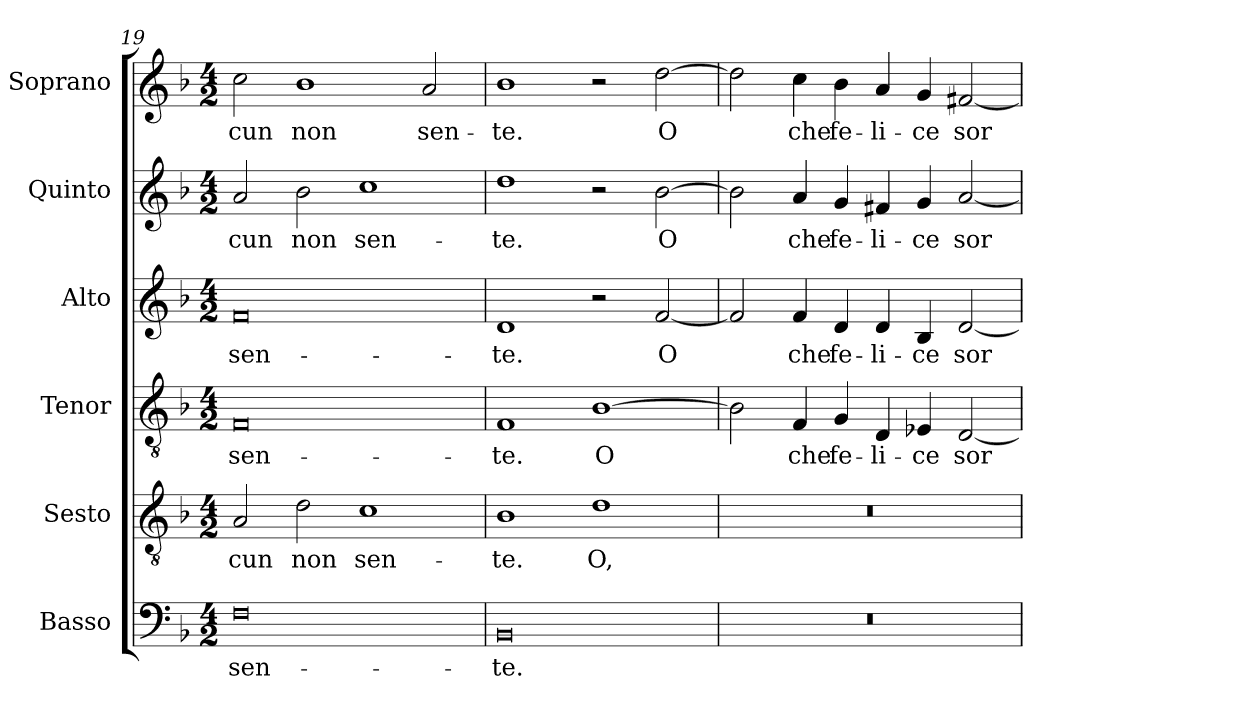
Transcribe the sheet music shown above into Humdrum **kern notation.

**kern	**text	**kern	**text	**kern	**text	**kern	**text	**kern	**text	**kern	**text
*part6	*part6	*part5	*part5	*part4	*part4	*part3	*part3	*part2	*part2	*part1	*part1
*staff6	*staff6	*staff5	*staff5	*staff4	*staff4	*staff3	*staff3	*staff2	*staff2	*staff1	*staff1
*I"Basso	*	*I"Sesto	*	*I"Tenor	*	*I"Alto	*	*I"Quinto	*	*I"Soprano	*
*	*	*I'T.	*	*I'T.	*	*I'A.	*	*	*	*I'Sop.	*
*clefF4	*	*clefGv2	*	*clefGv2	*	*clefG2	*	*clefG2	*	*clefG2	*
*	*	*ITrd7c12	*	*ITrd7c12	*	*	*	*	*	*	*
*k[b-]	*	*k[b-]	*	*k[b-]	*	*k[b-]	*	*k[b-]	*	*k[b-]	*
*F:	*	*F:	*	*F:	*	*F:	*	*F:	*	*F:	*
*M4/2	*	*M4/2	*	*M4/2	*	*M4/2	*	*M4/2	*	*M4/2	*
=19	=19	=19	=19	=19	=19	=19	=19	=19	=19	=19	=19
!	!LO:LY:b:color=#000000	!	!	!	!	!	!	!	!	!	!
!	!	!	!LO:LY:b:color=#000000	!	!	!	!	!	!	!	!
!	!	!	!	!	!LO:LY:b:color=#000000	!	!	!	!	!	!
!	!	!	!	!	!	!	!LO:LY:b:color=#000000	!	!	!	!
!	!	!	!	!	!	!	!	!	!LO:LY:b:color=#000000	!	!
!	!	!	!	!	!	!	!	!	!	!	!LO:LY:b:color=#000000
0Fi	sen-	2AAi/	-cun	0FFi	sen-	0fi	sen-	2ai/	-cun	2cci\	-cun
!	!	!	!LO:LY:b:color=#000000	!	!	!	!	!	!	!	!
!	!	!	!	!	!	!	!	!	!LO:LY:b:color=#000000	!	!
!	!	!	!	!	!	!	!	!	!	!	!LO:LY:b:color=#000000
.	.	2Di\	non	.	.	.	.	2b-i\	non	1b-i	non
!	!	!	!LO:LY:b:color=#000000	!	!	!	!	!	!	!	!
!	!	!	!	!	!	!	!	!	!LO:LY:b:color=#000000	!	!
.	.	1Ci	sen-	.	.	.	.	1cci	sen-	.	.
!	!	!	!	!	!	!	!	!	!	!	!LO:LY:b:color=#000000
.	.	.	.	.	.	.	.	.	.	2ai/	sen-
=20	=20	=20	=20	=20	=20	=20	=20	=20	=20	=20	=20
!	!LO:LY:b:color=#000000	!	!	!	!	!	!	!	!	!	!
!	!	!	!LO:LY:b:color=#000000	!	!	!	!	!	!	!	!
!	!	!	!	!	!LO:LY:b:color=#000000	!	!	!	!	!	!
!	!	!	!	!	!	!	!LO:LY:b:color=#000000	!	!	!	!
!	!	!	!	!	!	!	!	!	!LO:LY:b:color=#000000	!	!
!	!	!	!	!	!	!	!	!	!	!	!LO:LY:b:color=#000000
0BB-i	-te.	1BB-i	-te.	1FFi	-te.	1di	-te.	1ddi	-te.	1b-i	-te.
!	!	!	!LO:LY:b:color=#000000	!	!	!	!	!	!	!	!
!	!	!	!	!	!LO:LY:b:color=#000000	!	!	!	!	!	!
.	.	1Di	O,	[1BB-i	O	2r	.	2r	.	2r	.
!	!	!	!	!	!	!	!LO:LY:b:color=#000000	!	!	!	!
!	!	!	!	!	!	!	!	!	!LO:LY:b:color=#000000	!	!
!	!	!	!	!	!	!	!	!	!	!	!LO:LY:b:color=#000000
.	.	.	.	.	.	[2fi/	O	[2b-i\	O	[2ddi\	O
=21	=21	=21	=21	=21	=21	=21	=21	=21	=21	=21	=21
!LO:N:vis=1	!	!LO:N:vis=1	!	!	!	!	!	!	!	!	!
0r	.	0r	.	2BB-i\]	.	2fi/]	.	2b-i\]	.	2ddi\]	.
!	!	!	!	!	!LO:LY:b:color=#000000	!	!	!	!	!	!
!	!	!	!	!	!	!	!LO:LY:b:color=#000000	!	!	!	!
!	!	!	!	!	!	!	!	!	!LO:LY:b:color=#000000	!	!
!	!	!	!	!	!	!	!	!	!	!	!LO:LY:b:color=#000000
.	.	.	.	4FFi/	che	4fi/	che	4ai/	che	4cci\	che
!	!	!	!	!	!LO:LY:b:color=#000000	!	!	!	!	!	!
!	!	!	!	!	!	!	!LO:LY:b:color=#000000	!	!	!	!
!	!	!	!	!	!	!	!	!	!LO:LY:b:color=#000000	!	!
!	!	!	!	!	!	!	!	!	!	!	!LO:LY:b:color=#000000
.	.	.	.	4GGi/	fe-	4di/	fe-	4gi/	fe-	4b-i\	fe-
!	!	!	!	!	!LO:LY:b:color=#000000	!	!	!	!	!	!
!	!	!	!	!	!	!	!LO:LY:b:color=#000000	!	!	!	!
!	!	!	!	!	!	!	!	!	!LO:LY:b:color=#000000	!	!
!	!	!	!	!	!	!	!	!	!	!	!LO:LY:b:color=#000000
.	.	.	.	4DDi/	-li-	4di/	-li-	4f#Xi/	-li-	4ai/	-li-
!	!	!	!	!	!LO:LY:b:color=#000000	!	!	!	!	!	!
!	!	!	!	!	!	!	!LO:LY:b:color=#000000	!	!	!	!
!	!	!	!	!	!	!	!	!	!LO:LY:b:color=#000000	!	!
!	!	!	!	!	!	!	!	!	!	!	!LO:LY:b:color=#000000
.	.	.	.	4EE-Xi/	-ce	4B-i/	-ce	4gi/	-ce	4gi/	-ce
!	!	!	!	!	!LO:LY:b:color=#000000	!	!	!	!	!	!
!	!	!	!	!	!	!	!LO:LY:b:color=#000000	!	!	!	!
!	!	!	!	!	!	!	!	!	!LO:LY:b:color=#000000	!	!
!	!	!	!	!	!	!	!	!	!	!	!LO:LY:b:color=#000000
.	.	.	.	[2DDi/	sor-	[2di/	sor-	[2ai/	sor-	[2f#Xi/	sor-
=	=	=	=	=	=	=	=	=	=	=	=
*-	*-	*-	*-	*-	*-	*-	*-	*-	*-	*-	*-
